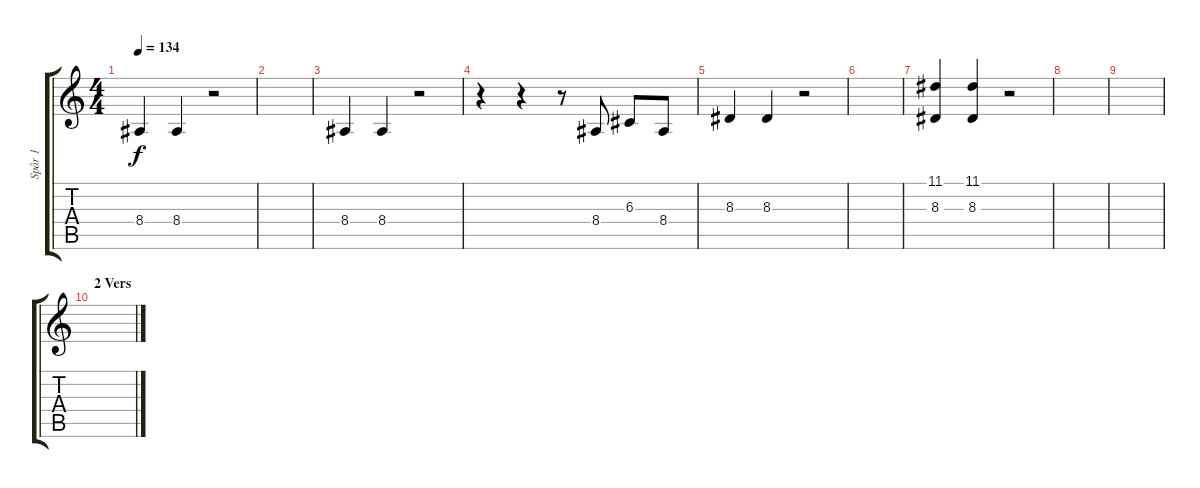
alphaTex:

\track ("Spår 1" "Spår 1") {instrument orchestrahit}
\staff {score tabs}
\tuning (E4 B3 G3 D3 A2 E2) {hide}
\ts (4 4)
\tempo 134
\clef g2
\ks c
8.4.4{dy f volume 16} 8.4.4 r.2 |
|
8.4.4 8.4.4 r.2 |
r.4 r.4 r.8 8.4.8 6.3.8 8.4.8 |
8.3.4 8.3.4 r.2 |
|
(11.1 8.3).4 (11.1 8.3).4 r.2 |
|
|
\section ("" "2 Vers")
